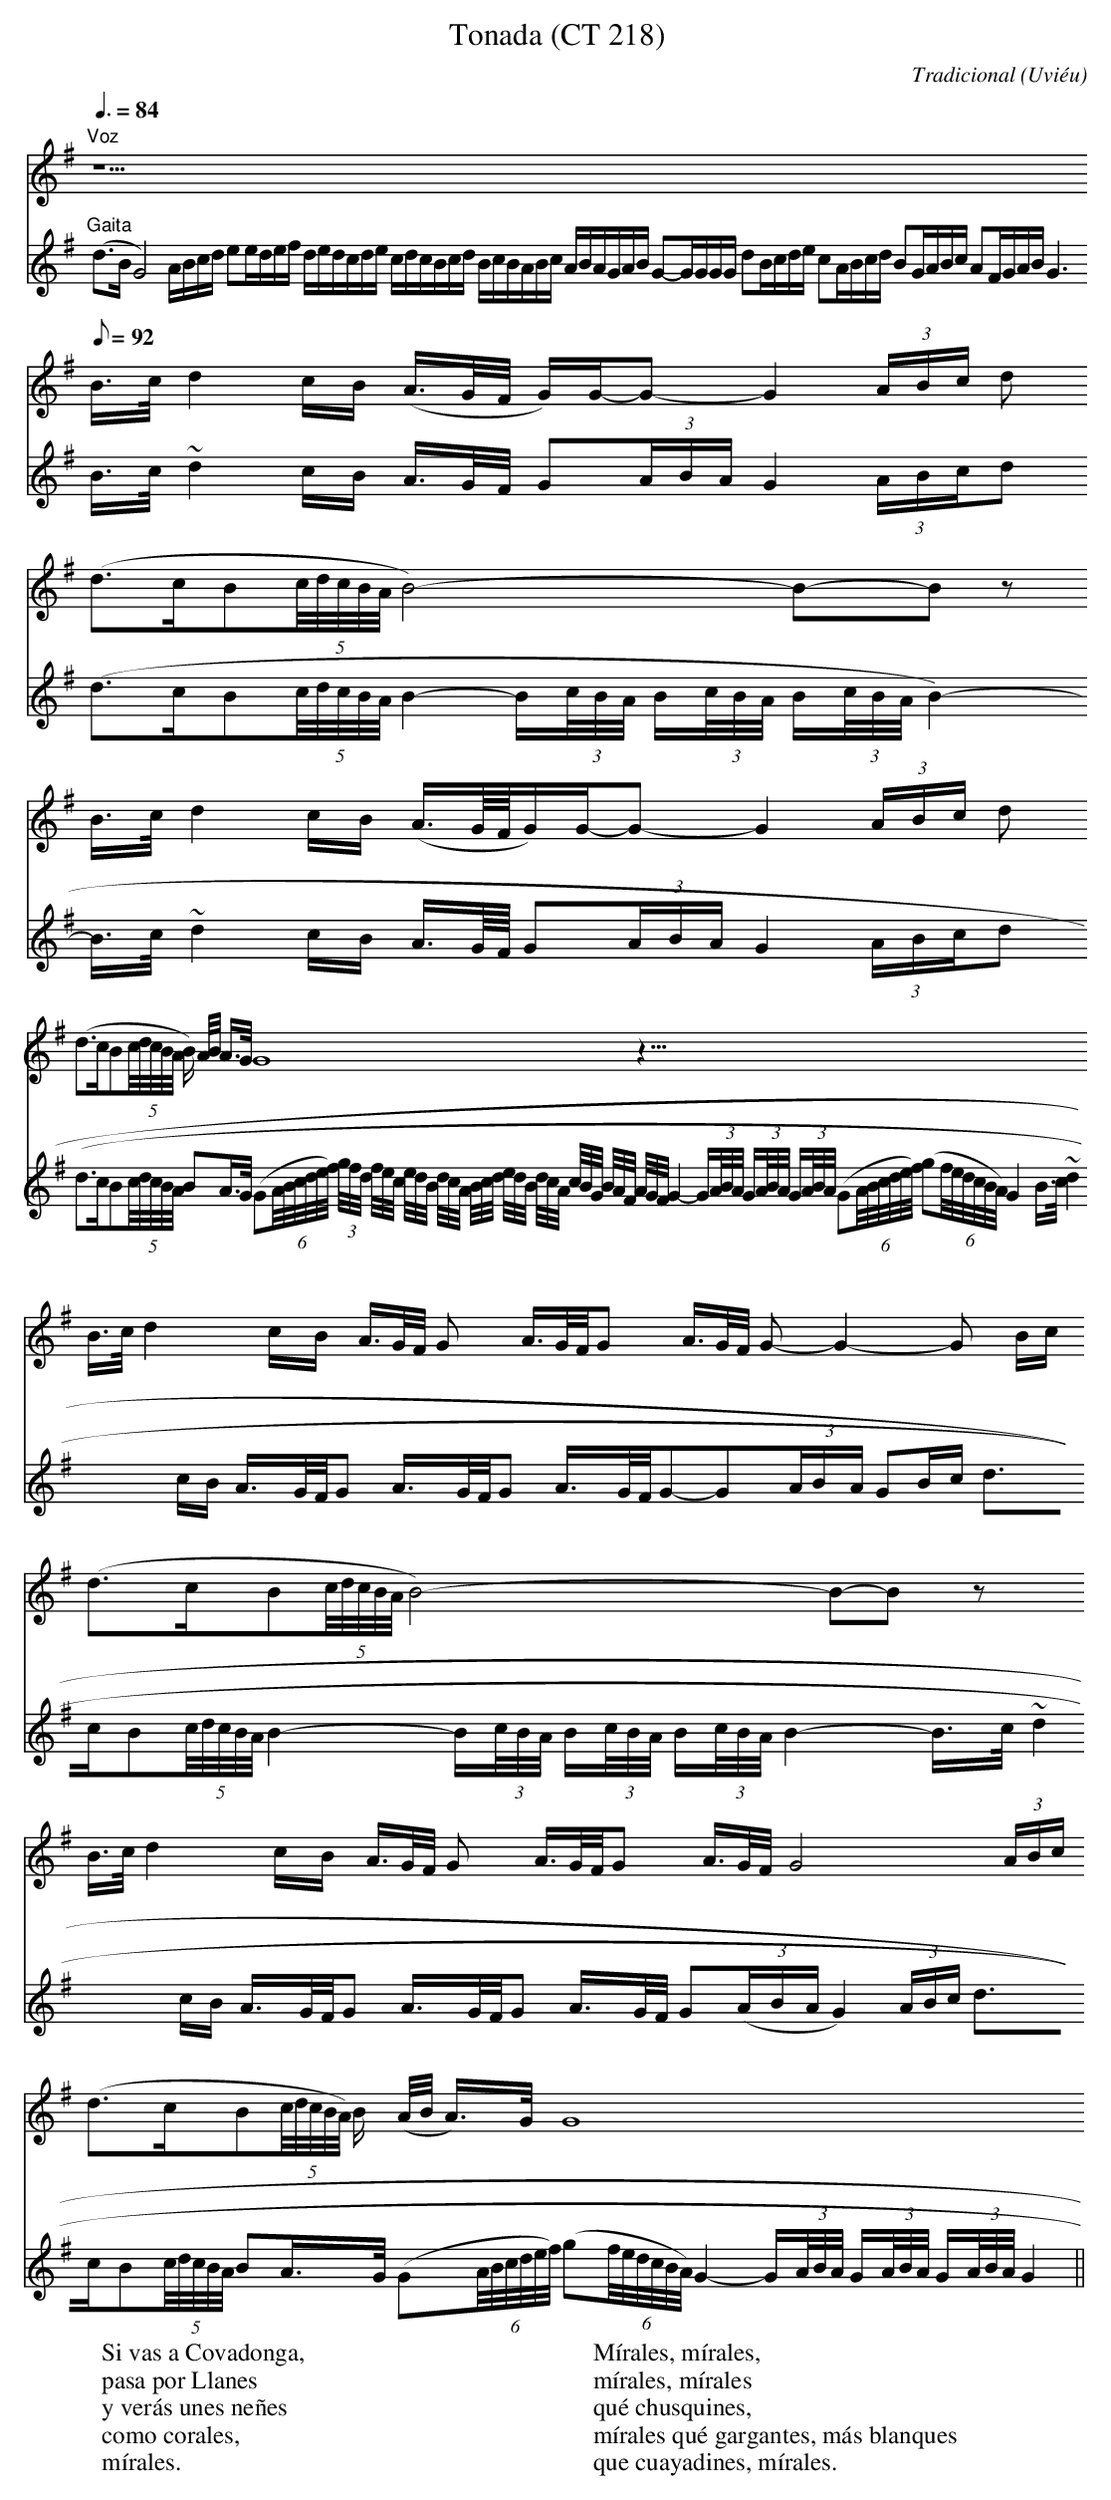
X:1
T:Tonada (CT 218)
C:Tradicional
O:Uviéu
E:2 Voces
M:Llibre
L:1/8
Q:3/8=84
W:Si vas a Covadonga,
W:pasa por Llanes
W:y verás unes neñes
W:como corales,
W:mírales.
W:
W:Mírales, mírales,
W:mírales, mírales
W:qué chusquines,
W:mírales qué gargantes, más blanques
W:que cuayadines, mírales.
K:G
V:1
"Voz"
[Q:3/8=84]
z41
[Q:1/8=92]
B/>c/ d2 c/B/ (A/>G/F/4 G/)G/-G-G2 (3A/B/c/ d
(d>cB(5c/4d/4c/4B/4A/4 B4-)B-B z
B/>c/ d2 c/B/ (A3/4G/8F/8G/)G/-G-G2 (3A/B/c/ d
(d>cB(5c/4d/4c/4B/4A/4 B/) A/4B/4 A/>G/ G8 z49/4
B/>c/ d2 c/B/ A/>G/F/4 G A/>G/F/4G A/>G/F/4 G-G2-G B/c/
(d>cB(5c/4d/4c/4B/4A/4 B4-)B-B z
B/>c/ d2 c/B/ A/>G/F/4 G A/>G/F/4G A/>G/F/4 G4 (3A/B/c/
(d>cB(5c/4d/4c/4B/4A/4) B/ (A/4B/4 A/>)G/ G8
V:2
"Gaita"
[Q:3/8=84]
(d>B G4) A/B/c/d/ ee/d/e/f/ d/e/d/c/d/e/ c/d/c/B/c/d/ B/c/B/A/B/c/
A/B/A/G/A/B/ G-G/G/G/G/ dB/c/d/e/ cA/B/c/d/ BG/A/B/c/ AF/G/A/B/ G3
[Q:1/8=92]
B/>c/ ~d2 c/B/ A/>G/F/4 G(3A/B/A/ G2 (3A/B/c/d
(d>cB(5c/4d/4c/4B/4A/4 B2-B/(3c/4B/4A/4 B/(3c/4B/4A/4 B/(3c/4B/4A/4 B2-
B/>c/ ~d2 c/B/ A3/4G/8F/8 G(3A/B/A/ G2 (3A/B/c/d
(d>cB(5c/4d/4c/4B/4A/4 BA/>G/ (G(6A/4B/4c/4d/4e/4f/4) (3g/4f/4d/4
f/4e/4c/4 e/4d/4B/4 d/4c/4A/4 B/4c/4d/4 e/4d/4B/4 d/4c/4A/4 c/4B/4G/4
B/4A/4F/4 A/4G/4F/4 G2-G/(3A/4B/4A/4 G/(3A/4B/4A/4 G/(3A/4B/4A/4
(G(6A/4B/4c/4d/4e/4f/4) (g(6f/4e/4d/4c/4B/4A/4) G2
B/>c/ ~d2 c/B/ A/>G/F/4G A/>G/F/4G A/>G/F/4G-G(3A/B/A/ GB/c/
d>cB(5c/4d/4c/4B/4A/4 B2-B/(3c/4B/4A/4 B/(3c/4B/4A/4 B/(3c/4B/4A/4 B2-
B/>c/ ~d2 c/B/ A/>G/F/4G A/>G/F/4G A/>G/F/4 G((3A/B/A/ G2) (3A/B/c/
d>cB(5c/4d/4c/4B/4A/4 BA/>G/ (G(6A/4B/4c/4d/4e/4f/4)
(g(6f/4e/4d/4c/4B/4A/4) G2-G/(3A/4B/4A/4 G/(3A/4B/4A/4 G/(3A/4B/4A/4 G2 ||
